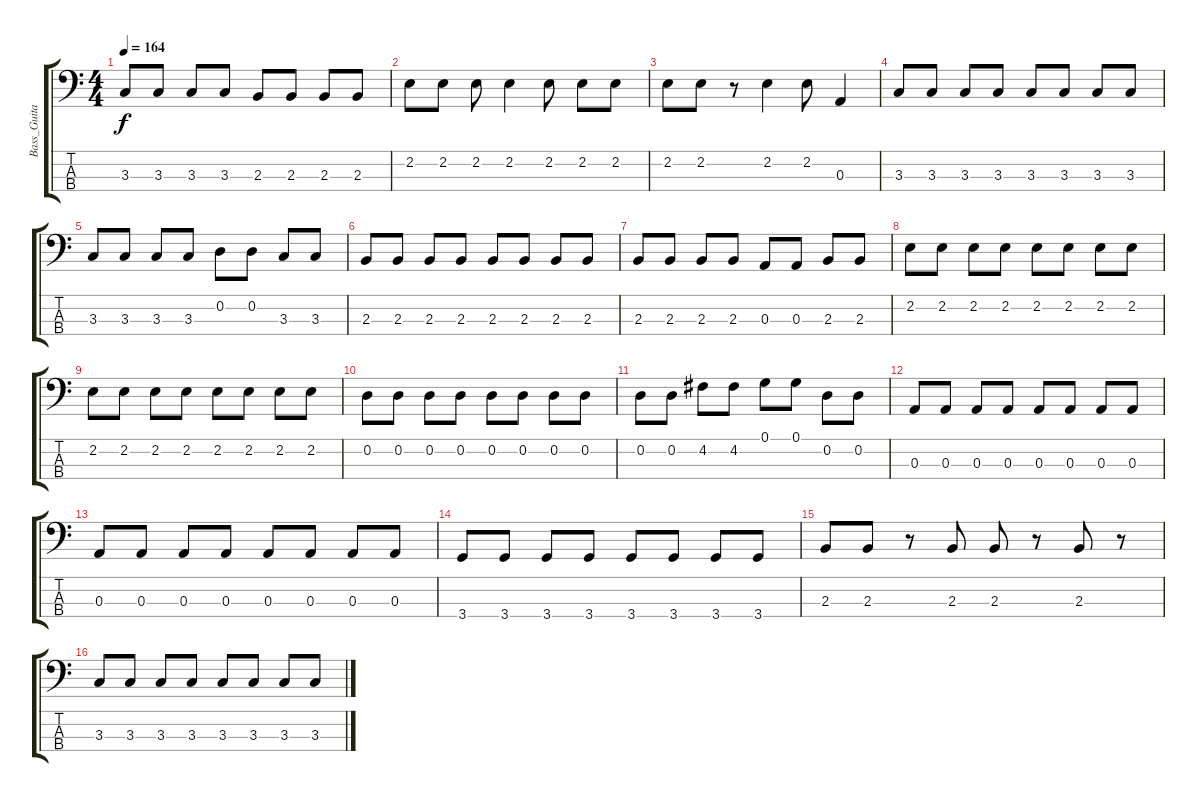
\track ("Bass_Guitar" "Bass_Guita") {instrument electricbassfinger}
\staff {score tabs}
\tuning (G2 D2 A1 E1) {hide}
\ts (4 4)
\tempo 164
\clef f4
\ks c
3.3.8{dy f} 3.3.8 3.3.8 3.3.8 2.3.8 2.3.8 2.3.8 2.3.8 |
2.2.8 2.2.8 2.2.8 2.2.4 2.2.8 2.2.8 2.2.8 |
2.2.8 2.2.8 r.8 2.2.4 2.2.8 0.3.4 |
3.3.8 3.3.8 3.3.8 3.3.8 3.3.8 3.3.8 3.3.8 3.3.8 |
3.3.8 3.3.8 3.3.8 3.3.8 0.2.8 0.2.8 3.3.8 3.3.8 |
2.3.8 2.3.8 2.3.8 2.3.8 2.3.8 2.3.8 2.3.8 2.3.8 |
2.3.8 2.3.8 2.3.8 2.3.8 0.3.8 0.3.8 2.3.8 2.3.8 |
2.2.8 2.2.8 2.2.8 2.2.8 2.2.8 2.2.8 2.2.8 2.2.8 |
2.2.8 2.2.8 2.2.8 2.2.8 2.2.8 2.2.8 2.2.8 2.2.8 |
0.2.8 0.2.8 0.2.8 0.2.8 0.2.8 0.2.8 0.2.8 0.2.8 |
0.2.8 0.2.8 4.2.8 4.2.8 0.1.8 0.1.8 0.2.8 0.2.8 |
0.3.8 0.3.8 0.3.8 0.3.8 0.3.8 0.3.8 0.3.8 0.3.8 |
0.3.8 0.3.8 0.3.8 0.3.8 0.3.8 0.3.8 0.3.8 0.3.8 |
3.4.8 3.4.8 3.4.8 3.4.8 3.4.8 3.4.8 3.4.8 3.4.8 |
2.3.8 2.3.8 r.8 2.3.8 2.3.8 r.8 2.3.8 r.8 |
3.3.8 3.3.8 3.3.8 3.3.8 3.3.8 3.3.8 3.3.8 3.3.8
